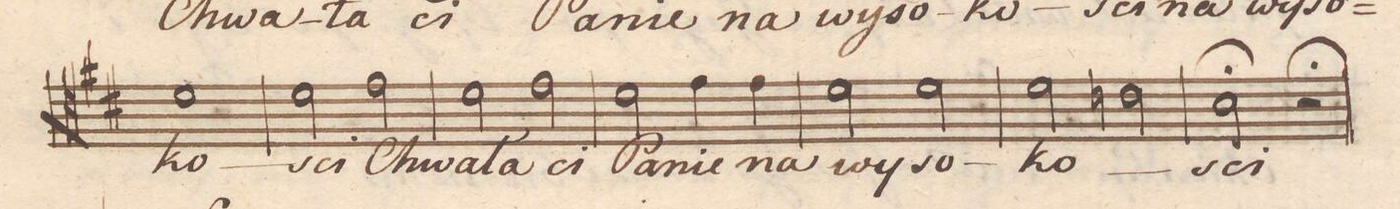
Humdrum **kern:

**kern	**text	**dynam
*I"Tenore.	*	*
*clefC4	*	*
*k[f#c#]	*	*
*met(c|)	*	*
*M2/2	*	*
1d\	-ko-	.
=87	=87	=87
2d\	-sci	.
2e\	Chwa-	.
=88	=88	=88
2d\	-ła	.
2e\	ci	.
=89	=89	=89
2d\	Pa-	.
4e\	-nie	.
4e\	na	.
=90	=90	=90
2d\	wy-	.
2d\	-so-	.
=91	=91	=91
2d\	-ko-	.
2cn\	.	.
=92	=92	=92
2B\;	-sci	.
2r;	.	.
=93||	=93||	=93||
*-	*-	*-
